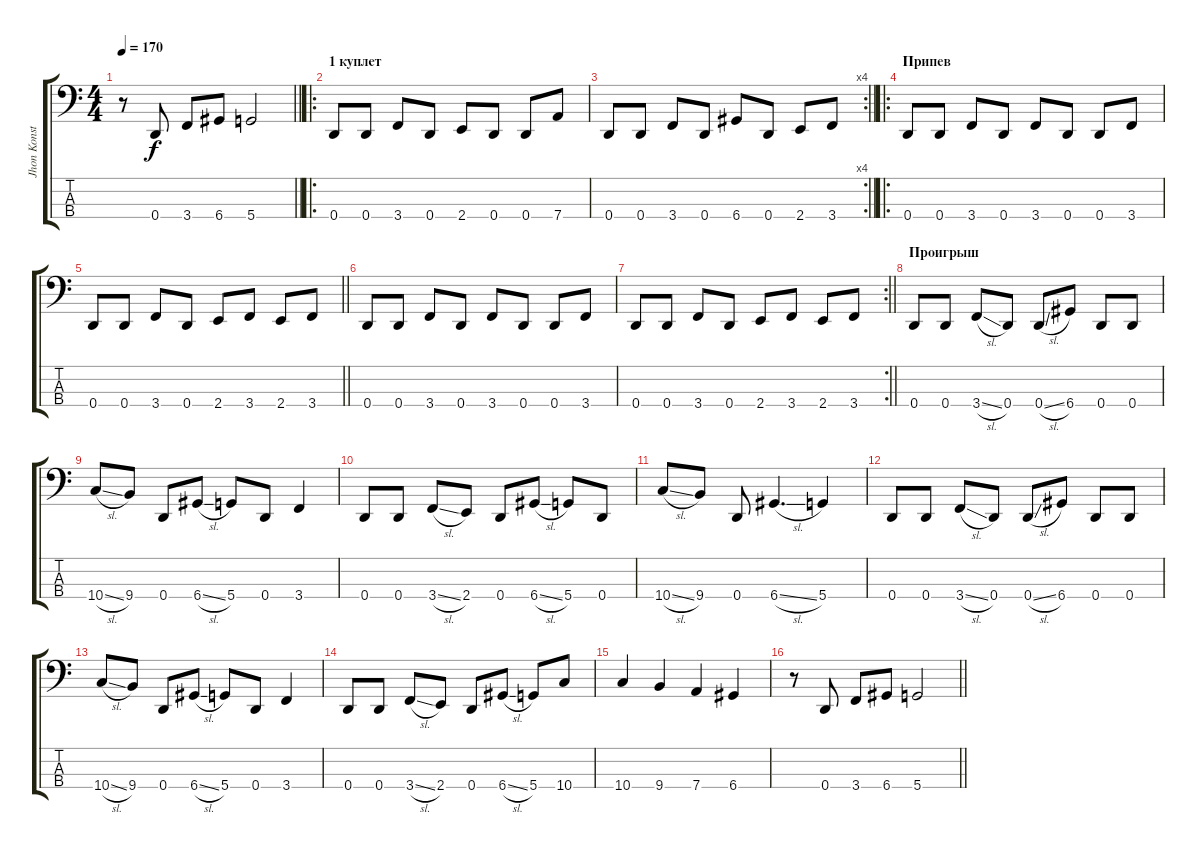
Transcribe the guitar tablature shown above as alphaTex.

\track ("Jhon Konstantine" "Jhon Konst") {instrument acousticguitarsteel}
\staff {score tabs}
\tuning (G2 D2 A1 D1) {hide}
\ts (4 4)
\tempo 170
\clef f4
\barLineRight lightlight
\ks c
r.8{dy f} 0.4.8 3.4.8 6.4.8 5.4.2 |
\ro
\section ("" "1 куплет")
0.4.8 0.4.8 3.4.8 0.4.8 2.4.8 0.4.8 0.4.8 7.4.8 |
\rc 4
\barLineRight lightlight
0.4.8 0.4.8 3.4.8 0.4.8 6.4.8 0.4.8 2.4.8 3.4.8 |
\ro
\section ("" "Припев")
0.4.8 0.4.8 3.4.8 0.4.8 3.4.8 0.4.8 0.4.8 3.4.8 |
\barLineRight lightlight
0.4.8 0.4.8 3.4.8 0.4.8 2.4.8 3.4.8 2.4.8 3.4.8 |
0.4.8 0.4.8 3.4.8 0.4.8 3.4.8 0.4.8 0.4.8 3.4.8 |
\rc 2
\barLineRight lightlight
0.4.8 0.4.8 3.4.8 0.4.8 2.4.8 3.4.8 2.4.8 3.4.8 |
\section ("" "Проигрыш")
0.4.8 0.4.8 3.4{sl}.8 0.4.8 0.4{sl}.8 6.4.8 0.4.8 0.4.8 |
10.4{sl}.8 9.4.8 0.4.8 6.4{sl}.8 5.4.8 0.4.8 3.4.4 |
0.4.8 0.4.8 3.4{sl}.8 2.4.8 0.4.8 6.4{sl}.8 5.4.8 0.4.8 |
10.4{sl}.8 9.4.8 0.4.8 6.4{sl}.4{d} 5.4.4 |
0.4.8 0.4.8 3.4{sl}.8 0.4.8 0.4{sl}.8 6.4.8 0.4.8 0.4.8 |
10.4{sl}.8 9.4.8 0.4.8 6.4{sl}.8 5.4.8 0.4.8 3.4.4 |
0.4.8 0.4.8 3.4{sl}.8 2.4.8 0.4.8 6.4{sl}.8 5.4.8 10.4.8 |
10.4.4 9.4.4 7.4.4 6.4.4 |
\barLineRight lightlight
r.8 0.4.8 3.4.8 6.4.8 5.4.2
